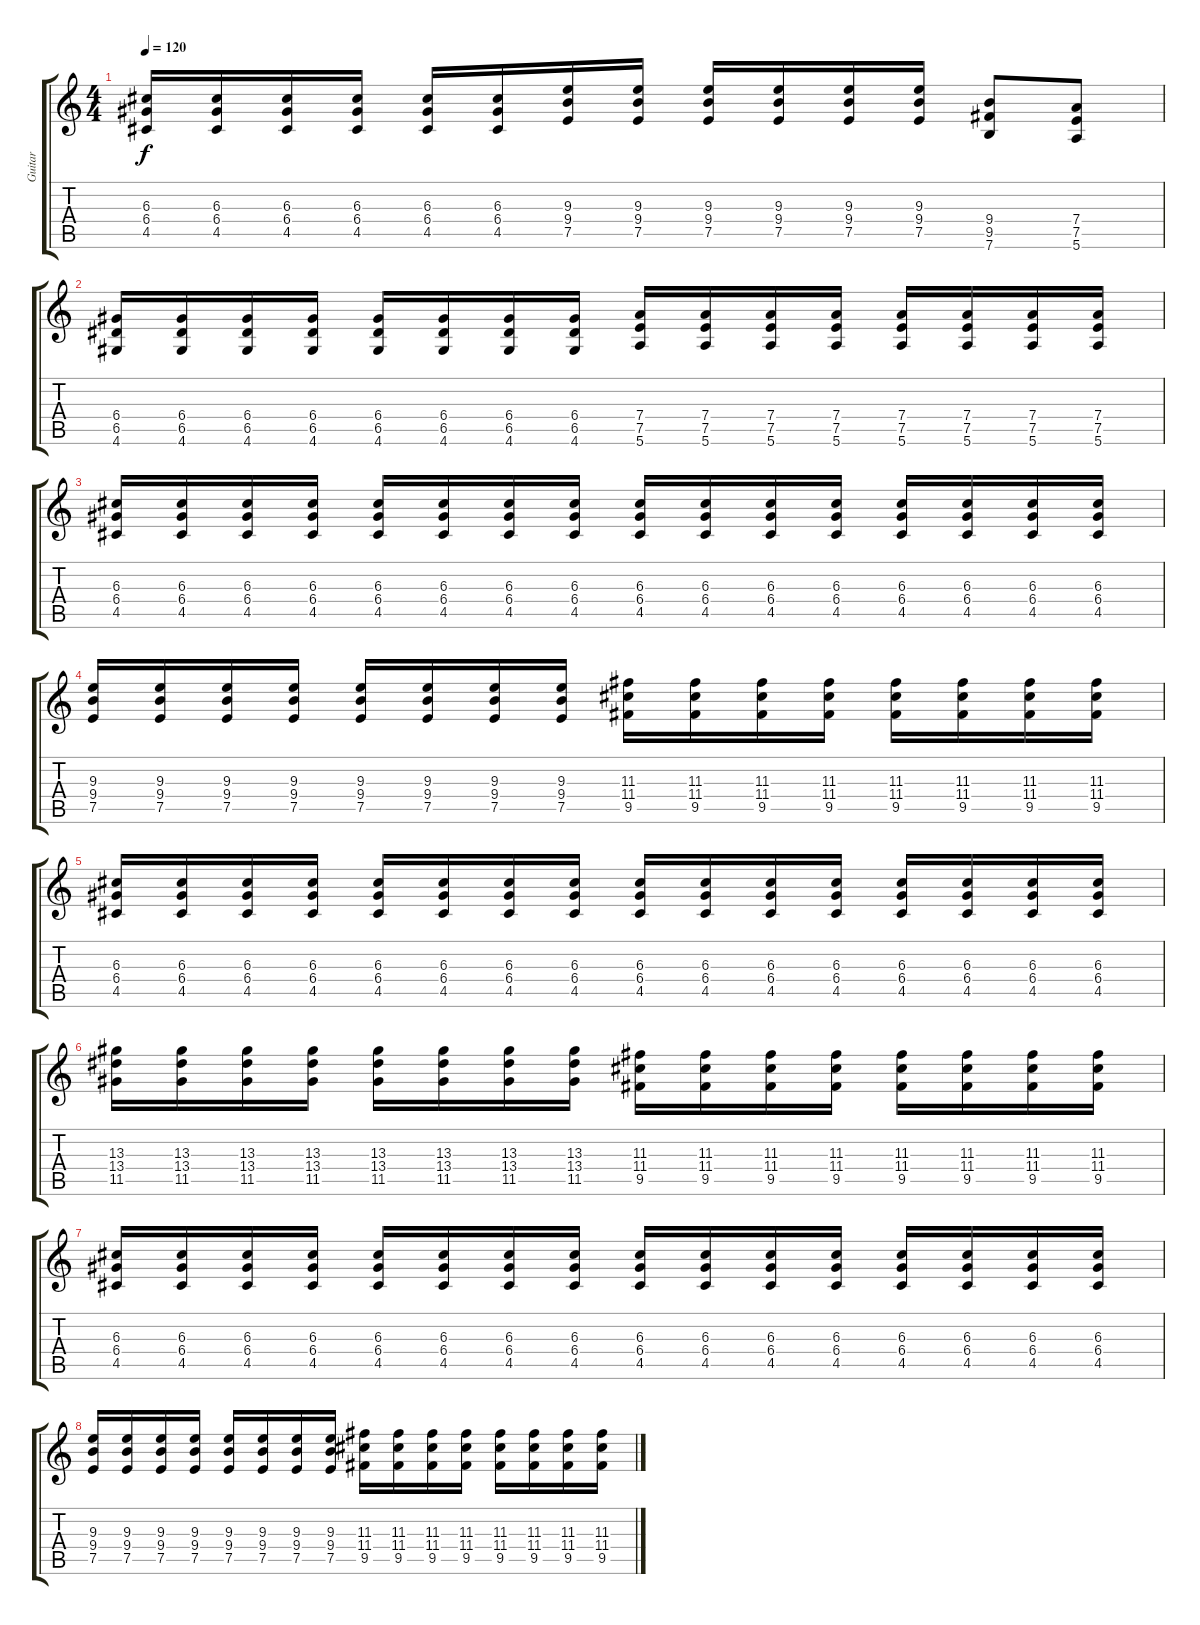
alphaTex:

\track ("Guitar" "Guitar") {instrument distortionguitar}
\staff {score tabs}
\tuning (E4 B3 G3 D3 A2 E2) {hide}
\ts (4 4)
\tempo 120
\clef g2
\ks c
(6.3 6.4 4.5).16{dy f} (6.3 6.4 4.5).16 (6.3 6.4 4.5).16 (6.3 6.4 4.5).16 (6.3 6.4 4.5).16 (6.3 6.4 4.5).16 (9.3 9.4 7.5).16 (9.3 9.4 7.5).16 (9.3 9.4 7.5).16 (9.3 9.4 7.5).16 (9.3 9.4 7.5).16 (9.3 9.4 7.5).16 (9.4 9.5 7.6).8 (7.4 7.5 5.6).8 |
(6.4 6.5 4.6).16 (6.4 6.5 4.6).16 (6.4 6.5 4.6).16 (6.4 6.5 4.6).16 (6.4 6.5 4.6).16 (6.4 6.5 4.6).16 (6.4 6.5 4.6).16 (6.4 6.5 4.6).16 (7.4 7.5 5.6).16 (7.4 7.5 5.6).16 (7.4 7.5 5.6).16 (7.4 7.5 5.6).16 (7.4 7.5 5.6).16 (7.4 7.5 5.6).16 (7.4 7.5 5.6).16 (7.4 7.5 5.6).16 |
(6.3 6.4 4.5).16 (6.3 6.4 4.5).16 (6.3 6.4 4.5).16 (6.3 6.4 4.5).16 (6.3 6.4 4.5).16 (6.3 6.4 4.5).16 (6.3 6.4 4.5).16 (6.3 6.4 4.5).16 (6.3 6.4 4.5).16 (6.3 6.4 4.5).16 (6.3 6.4 4.5).16 (6.3 6.4 4.5).16 (6.3 6.4 4.5).16 (6.3 6.4 4.5).16 (6.3 6.4 4.5).16 (6.3 6.4 4.5).16 |
(9.3 9.4 7.5).16 (9.3 9.4 7.5).16 (9.3 9.4 7.5).16 (9.3 9.4 7.5).16 (9.3 9.4 7.5).16 (9.3 9.4 7.5).16 (9.3 9.4 7.5).16 (9.3 9.4 7.5).16 (11.3 11.4 9.5).16 (11.3 11.4 9.5).16 (11.3 11.4 9.5).16 (11.3 11.4 9.5).16 (11.3 11.4 9.5).16 (11.3 11.4 9.5).16 (11.3 11.4 9.5).16 (11.3 11.4 9.5).16 |
(6.3 6.4 4.5).16 (6.3 6.4 4.5).16 (6.3 6.4 4.5).16 (6.3 6.4 4.5).16 (6.3 6.4 4.5).16 (6.3 6.4 4.5).16 (6.3 6.4 4.5).16 (6.3 6.4 4.5).16 (6.3 6.4 4.5).16 (6.3 6.4 4.5).16 (6.3 6.4 4.5).16 (6.3 6.4 4.5).16 (6.3 6.4 4.5).16 (6.3 6.4 4.5).16 (6.3 6.4 4.5).16 (6.3 6.4 4.5).16 |
(13.3 13.4 11.5).16 (13.3 13.4 11.5).16 (13.3 13.4 11.5).16 (13.3 13.4 11.5).16 (13.3 13.4 11.5).16 (13.3 13.4 11.5).16 (13.3 13.4 11.5).16 (13.3 13.4 11.5).16 (11.3 11.4 9.5).16 (11.3 11.4 9.5).16 (11.3 11.4 9.5).16 (11.3 11.4 9.5).16 (11.3 11.4 9.5).16 (11.3 11.4 9.5).16 (11.3 11.4 9.5).16 (11.3 11.4 9.5).16 |
(6.3 6.4 4.5).16 (6.3 6.4 4.5).16 (6.3 6.4 4.5).16 (6.3 6.4 4.5).16 (6.3 6.4 4.5).16 (6.3 6.4 4.5).16 (6.3 6.4 4.5).16 (6.3 6.4 4.5).16 (6.3 6.4 4.5).16 (6.3 6.4 4.5).16 (6.3 6.4 4.5).16 (6.3 6.4 4.5).16 (6.3 6.4 4.5).16 (6.3 6.4 4.5).16 (6.3 6.4 4.5).16 (6.3 6.4 4.5).16 |
(9.3 9.4 7.5).16 (9.3 9.4 7.5).16 (9.3 9.4 7.5).16 (9.3 9.4 7.5).16 (9.3 9.4 7.5).16 (9.3 9.4 7.5).16 (9.3 9.4 7.5).16 (9.3 9.4 7.5).16 (11.3 11.4 9.5).16 (11.3 11.4 9.5).16 (11.3 11.4 9.5).16 (11.3 11.4 9.5).16 (11.3 11.4 9.5).16 (11.3 11.4 9.5).16 (11.3 11.4 9.5).16 (11.3 11.4 9.5).16
